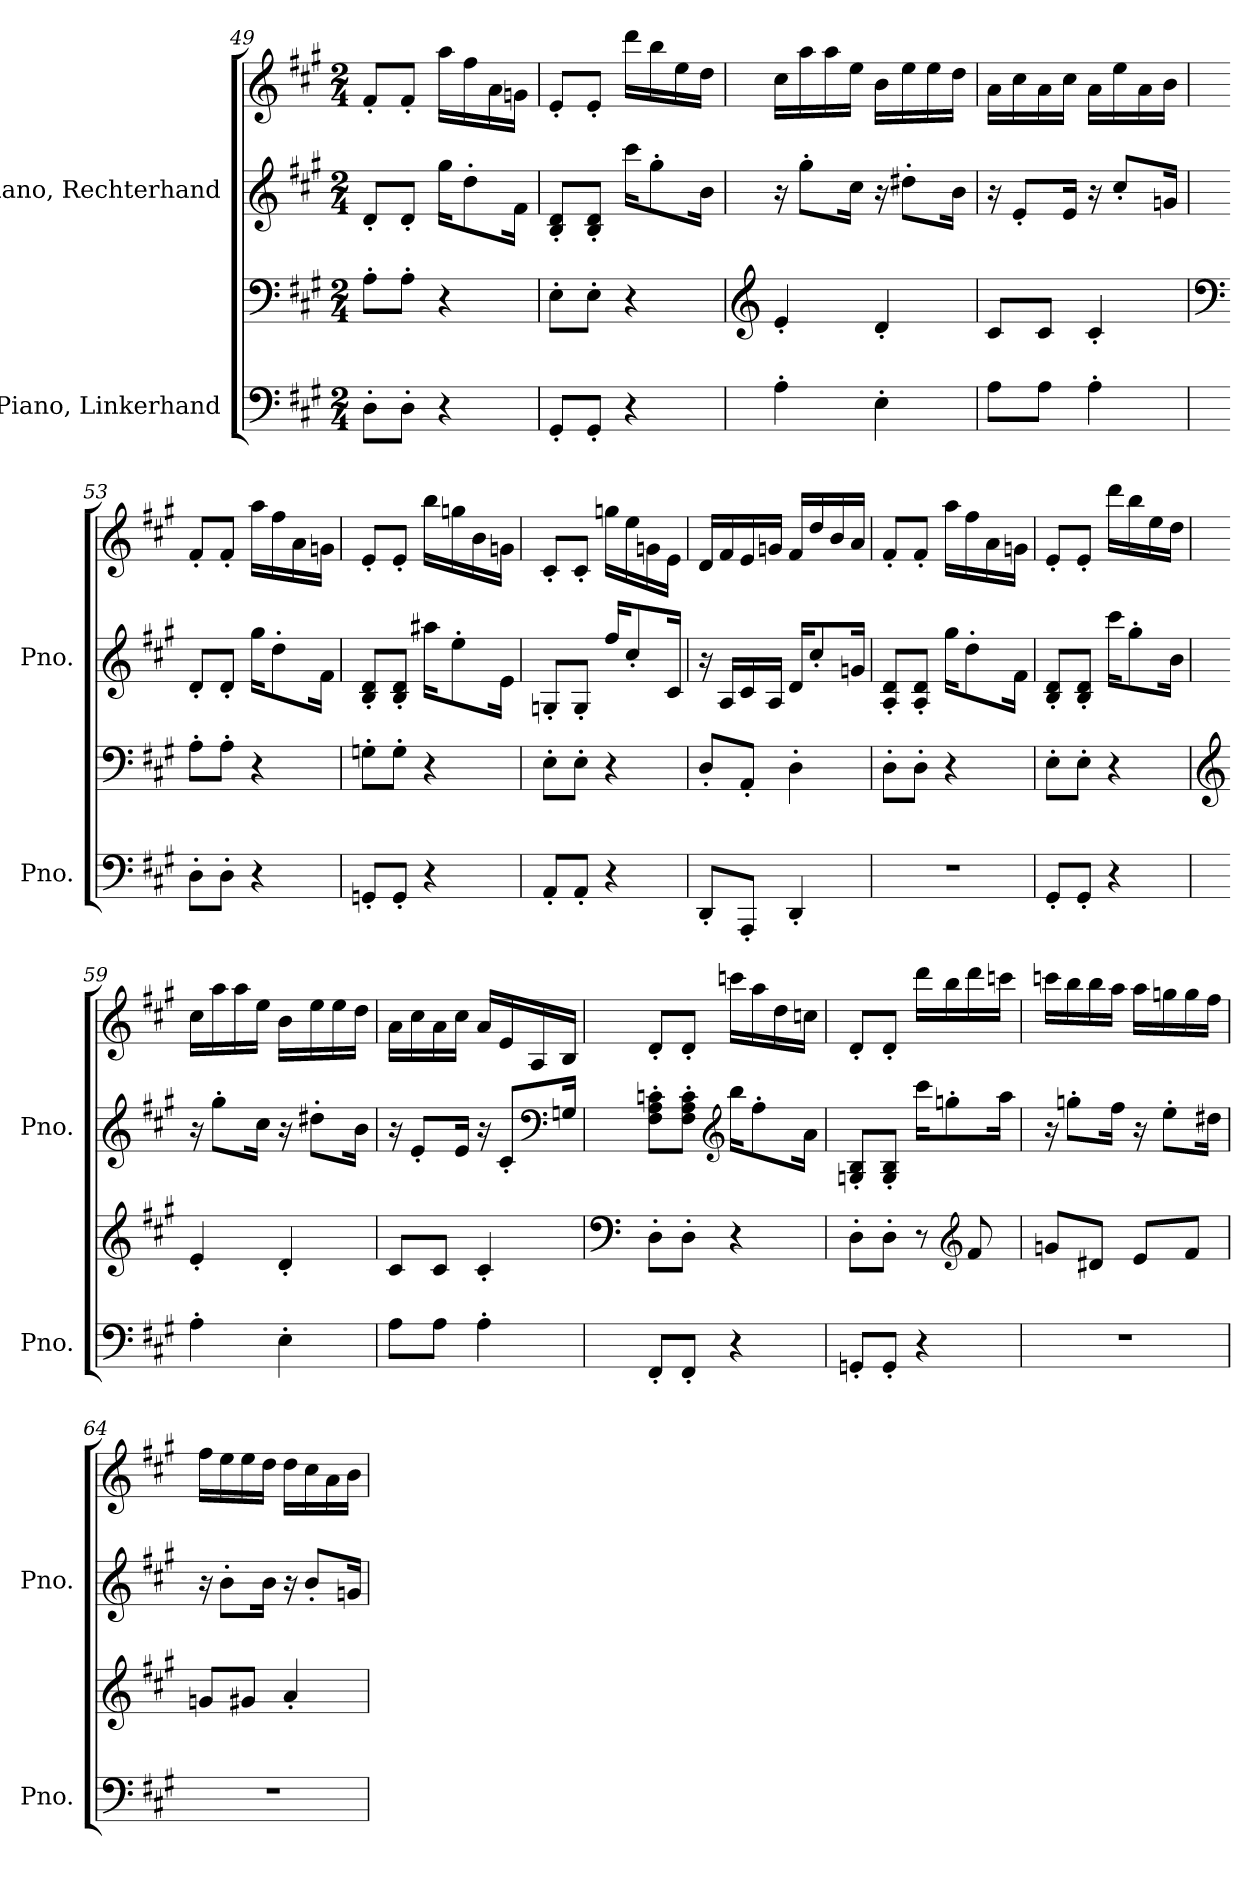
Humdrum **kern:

**kern	**kern	**kern	**kern
*part2	*part2	*part1	*part1
*staff4	*staff3	*staff2	*staff1
*I"Piano, Linkerhand	*	*I"Piano, Rechterhand	*
*I'Pno.	*	*I'Pno.	*
*clefF4	*clefF4	*clefG2	*clefG2
*k[f#c#g#]	*k[f#c#g#]	*k[f#c#g#]	*k[f#c#g#]
*M2/4	*M2/4	*M2/4	*M2/4
=49	=49	=49	=49
8D'\L	8A'\L	8d'/L	8f#'/L
8D'\J	8A'\J	8d'/J	8f#'/J
4r	4r	16gg#\KL	16aa\LL
.	.	8dd'\	16ff#\
.	.	.	16a\
.	.	16f#\Jk	16gn\JJ
=50	=50	=50	=50
8GG#'/L	8E'\L	8B/' 8d/'L	8e'/L
8GG#'/J	8E'\J	8B/' 8d/'J	8e'/J
4r	4r	16ccc#\KL	16ddd\LL
.	.	8gg#'\	16bb\
.	.	.	16ee\
.	.	16b\Jk	16dd\JJ
=51	=51	=51	=51
*	*clefG2	*	*
4A'\	4e'/	16r	16cc#\LL
.	.	8gg#'\L	16aa\
.	.	.	16aa\
.	.	16cc#\Jk	16ee\JJ
4E'\	4d'/	16r	16b\LL
.	.	8dd#X'\L	16ee\
.	.	.	16ee\
.	.	16b\Jk	16dd\JJ
!!LO:LB:g=z
=52	=52	=52	=52
8A\L	8c#/L	16r	16a\LL
.	.	8e'/L	16cc#\
8A\J	8c#/J	.	16a\
.	.	16e/Jk	16cc#\JJ
4A'\	4c#'/	16r	16a\LL
.	.	8cc#'/L	16ee\
.	.	.	16a\
.	.	16gn/Jk	16b\JJ
=53	=53	=53	=53
*	*clefF4	*	*
8D'\L	8A'\L	8d'/L	8f#'/L
8D'\J	8A'\J	8d'/J	8f#'/J
4r	4r	16gg#\KL	16aa\LL
.	.	8dd'\	16ff#\
.	.	.	16a\
.	.	16f#\Jk	16gn\JJ
=54	=54	=54	=54
8GGn'/L	8Gn'\L	8B/' 8d/'L	8e'/L
8GG'/J	8G'\J	8B/' 8d/'J	8e'/J
4r	4r	16aa#X\KL	16bb\LL
.	.	8ee'\	16ggn\
.	.	.	16b\
.	.	16e\Jk	16gn\JJ
=55	=55	=55	=55
8AA'/L	8E'\L	8Gn'/L	8c#'/L
8AA'/J	8E'\J	8G'/J	8c#'/J
4r	4r	16ff#/KL	16ggn\LL
.	.	8cc#'/	16ee\
.	.	.	16gn\
.	.	16c#/Jk	16e\JJ
!!LO:PB:g=z
=56	=56	=56	=56
8DD'/L	8D'/L	16r	16d/LL
.	.	16A/LL	16f#/
8AAA'/J	8AA'/J	16c#/	16e/
.	.	16A/JJ	16gn/JJ
4DD'/	4D'\	16d/KL	16f#/LL
.	.	8cc#'/	16dd/
.	.	.	16b/
.	.	16gn/Jk	16a/JJ
=57	=57	=57	=57
2r	8D'\L	8A/' 8d/'L	8f#'/L
.	8D'\J	8A/' 8d/'J	8f#'/J
.	4r	16gg#\KL	16aa\LL
.	.	8dd'\	16ff#\
.	.	.	16a\
.	.	16f#\Jk	16gn\JJ
=58	=58	=58	=58
8GG#'/L	8E'\L	8B/' 8d/'L	8e'/L
8GG#'/J	8E'\J	8B/' 8d/'J	8e'/J
4r	4r	16ccc#\KL	16ddd\LL
.	.	8gg#'\	16bb\
.	.	.	16ee\
.	.	16b\Jk	16dd\JJ
=59	=59	=59	=59
*	*clefG2	*	*
4A'\	4e'/	16r	16cc#\LL
.	.	8gg#'\L	16aa\
.	.	.	16aa\
.	.	16cc#\Jk	16ee\JJ
4E'\	4d'/	16r	16b\LL
.	.	8dd#X'\L	16ee\
.	.	.	16ee\
.	.	16b\Jk	16dd\JJ
!!LO:LB:g=z
=60	=60	=60	=60
8A\L	8c#/L	16r	16a\LL
.	.	8e'/L	16cc#\
8A\J	8c#/J	.	16a\
.	.	16e/Jk	16cc#\JJ
4A'\	4c#'/	16r	16a/LL
.	.	8c#'/L	16e/
.	.	.	16A/
*	*	*clefF4	*
.	.	16Gn/Jk	16B/JJ
=61	=61	=61	=61
*	*clefF4	*	*
8FF#'/L	8D'\L	8F#\' 8A\' 8cn\'L	8d'/L
8FF#'/J	8D'\J	8F#\' 8A\' 8c\'J	8d'/J
*	*	*clefG2	*
4r	4r	16bb\KL	16cccn\LL
.	.	8ff#'\	16aa\
.	.	.	16dd\
.	.	16a\Jk	16ccn\JJ
=62	=62	=62	=62
8GGn'/L	8D'\L	8Gn/' 8B/'L	8d'/L
8GG'/J	8D'\J	8G/' 8B/'J	8d'/J
4r	8r	16ccc#\KL	16ddd\LL
.	.	8ggn'\	16bb\
*	*clefG2	*	*
.	8f#/	.	16ddd\
.	.	16aa\Jk	16cccn\JJ
!!LO:LB:g=z
=63	=63	=63	=63
2r	8gn/L	16r	16cccn\LL
.	.	8ggn'\L	16bb\
.	8d#X/J	.	16bb\
.	.	16ff#\Jk	16aa\JJ
.	8e/L	16r	16aa\LL
.	.	8ee'\L	16ggn\
.	8f#/J	.	16gg\
.	.	16dd#X\Jk	16ff#\JJ
=64	=64	=64	=64
2r	8gn/L	16r	16ff#\LL
.	.	8b'\L	16ee\
.	8g#X/J	.	16ee\
.	.	16b\Jk	16dd\JJ
.	4a'/	16r	16dd\LL
.	.	8b'/L	16cc#\
.	.	.	16a\
.	.	16gn/Jk	16b\JJ
=	=	=	=
*-	*-	*-	*-
